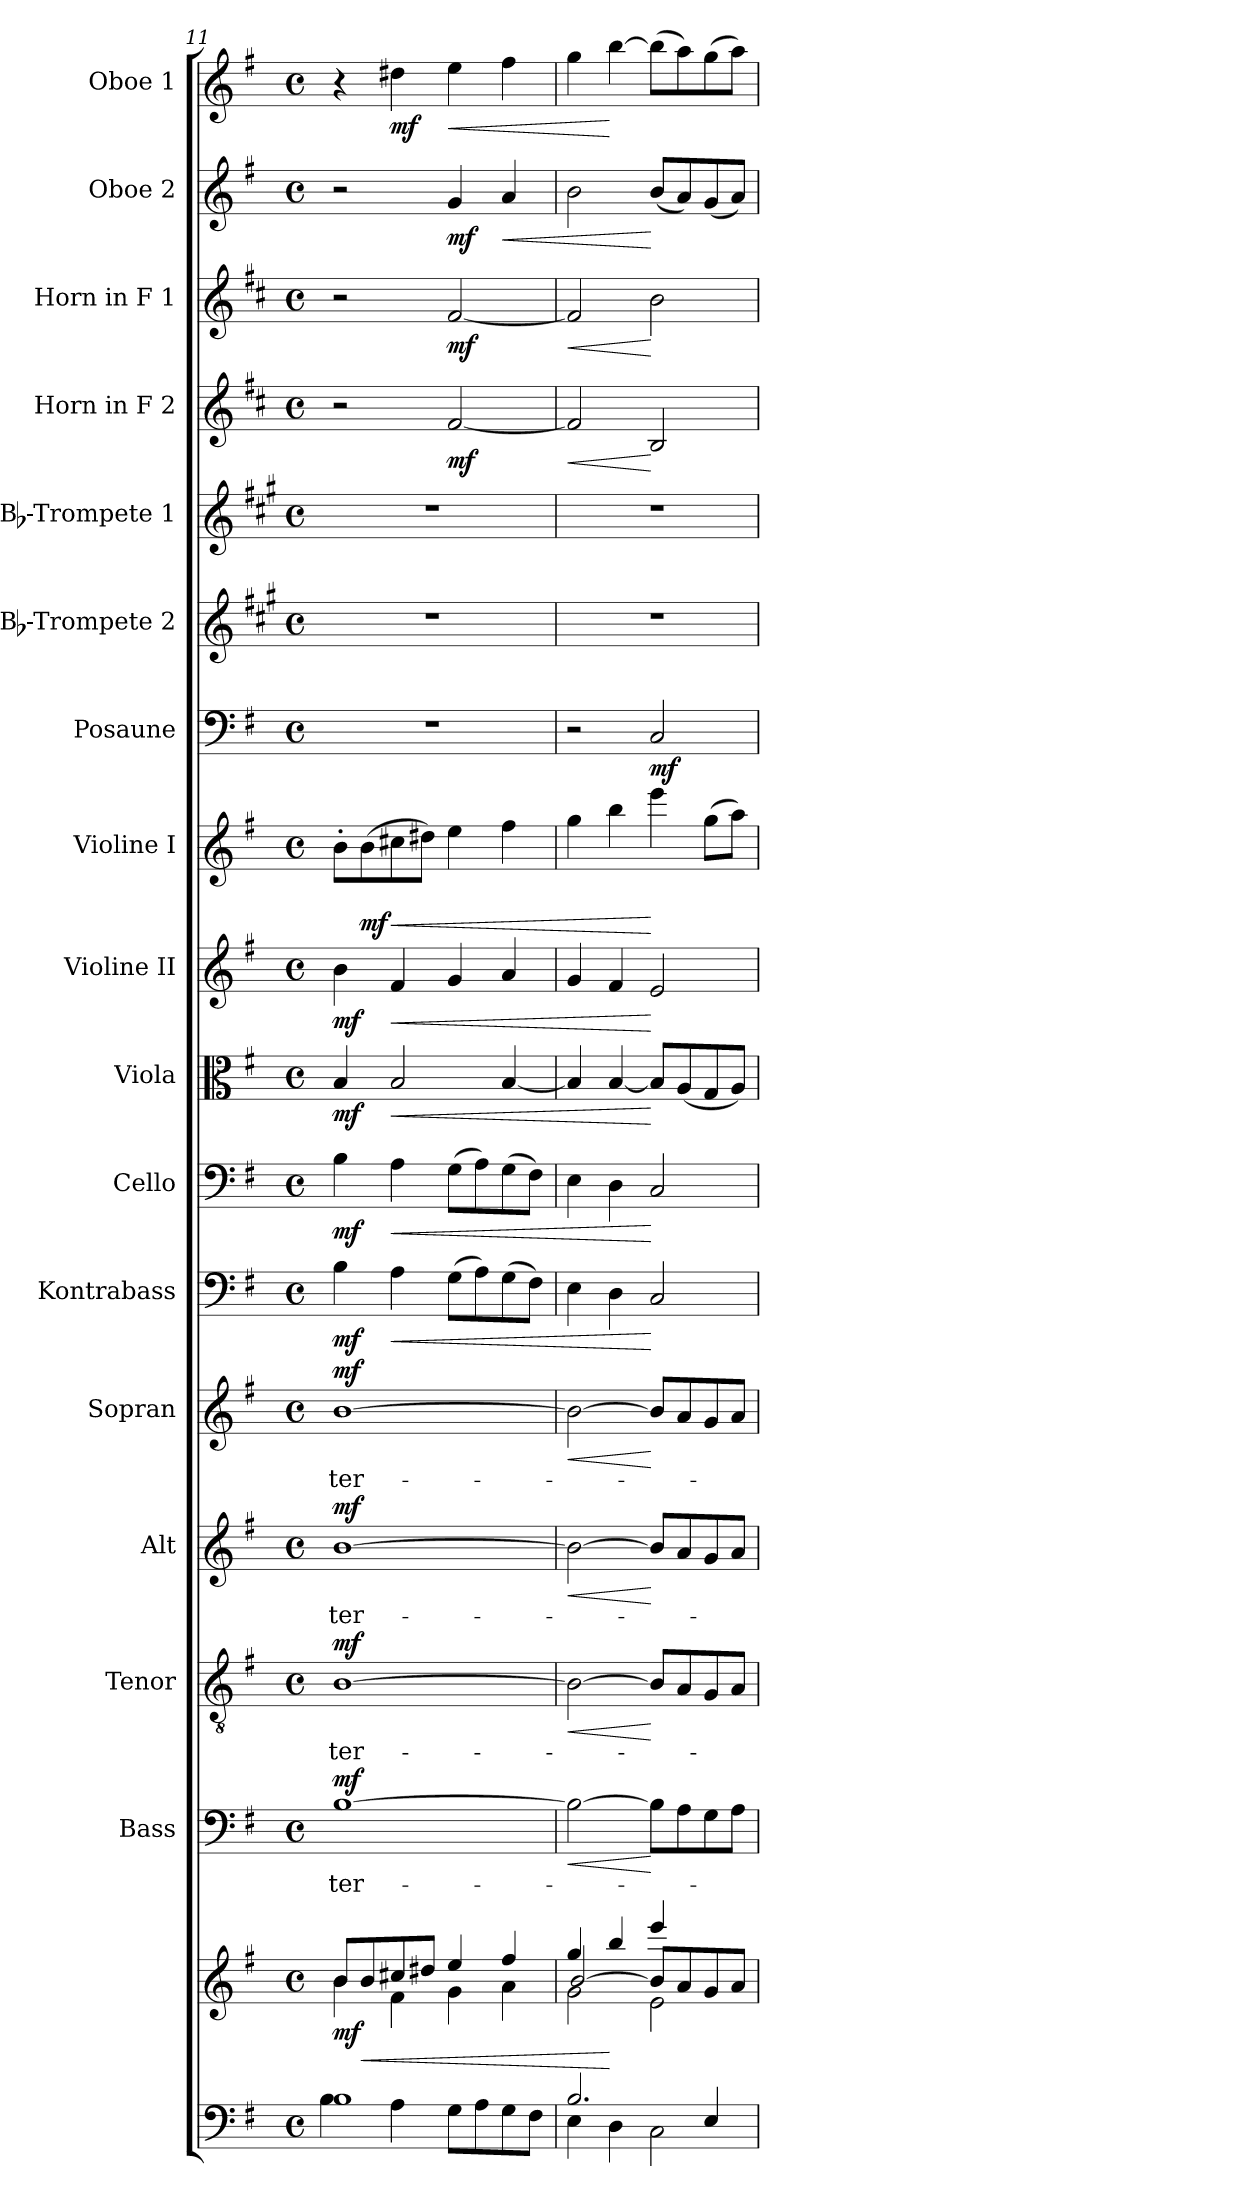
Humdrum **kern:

**kern	**kern	**dynam	**kern	**text	**dynam	**kern	**text	**dynam	**kern	**text	**dynam	**kern	**text	**dynam	**kern	**dynam	**kern	**dynam	**kern	**dynam	**kern	**dynam	**kern	**dynam	**kern	**dynam	**kern	**kern	**kern	**dynam	**kern	**dynam	**kern	**dynam	**kern	**dynam
*part17	*part17	*part17	*part16	*part16	*part16	*part15	*part15	*part15	*part14	*part14	*part14	*part13	*part13	*part13	*part12	*part12	*part11	*part11	*part10	*part10	*part9	*part9	*part8	*part8	*part7	*part7	*part6	*part5	*part4	*part4	*part3	*part3	*part2	*part2	*part1	*part1
*staff18	*staff17	*staff17/18	*staff16	*staff16	*staff16	*staff15	*staff15	*staff15	*staff14	*staff14	*staff14	*staff13	*staff13	*staff13	*staff12	*staff12	*staff11	*staff11	*staff10	*staff10	*staff9	*staff9	*staff8	*staff8	*staff7	*staff7	*staff6	*staff5	*staff4	*staff4	*staff3	*staff3	*staff2	*staff2	*staff1	*staff1
*	*	*	*I"Bass	*	*	*I"Tenor	*	*	*I"Alt	*	*	*I"Sopran	*	*	*I"Kontrabass	*	*I"Cello	*	*I"Viola	*	*I"Violine II	*	*I"Violine I	*	*I"Posaune	*	*I"Bb-Trompete 2	*I"Bb-Trompete 1	*I"Horn in F 2	*	*I"Horn in F 1	*	*I"Oboe 2	*	*I"Oboe 1	*
*	*	*	*I'B.	*	*	*I'T.	*	*	*I'A.	*	*	*I'S.	*	*	*I'Kb.	*	*	*	*I'Vla.	*	*I'Vl. II	*	*I'Vl. I	*	*I'Pos.	*	*I'Bb Trp. 2	*I'Bb Trp. 1	*	*	*	*	*I'Ob. 2	*	*I'Ob. 1	*
*clefF4	*clefG2	*	*clefF4	*	*	*clefGv2	*	*	*clefG2	*	*	*clefG2	*	*	*clefF4	*	*clefF4	*	*clefC3	*	*clefG2	*	*clefG2	*	*clefF4	*	*clefG2	*clefG2	*clefG2	*	*clefG2	*	*clefG2	*	*clefG2	*
*	*	*	*	*	*	*	*	*	*	*	*	*	*	*	*ITrd7c12	*	*	*	*	*	*	*	*	*	*	*	*ITrd1c2	*ITrd1c2	*ITrd4c7	*	*ITrd4c7	*	*	*	*	*
*k[f#]	*k[f#]	*	*k[f#]	*	*	*k[f#]	*	*	*k[f#]	*	*	*k[f#]	*	*	*k[f#]	*	*k[f#]	*	*k[f#]	*	*k[f#]	*	*k[f#]	*	*k[f#]	*	*k[f#]	*k[f#]	*k[f#]	*	*k[f#]	*	*k[f#]	*	*k[f#]	*
*G:	*G:	*	*G:	*	*	*G:	*	*	*G:	*	*	*G:	*	*	*G:	*	*G:	*	*G:	*	*G:	*	*G:	*	*G:	*	*G:	*G:	*G:	*	*G:	*	*G:	*	*G:	*
*M4/4	*M4/4	*	*M4/4	*	*	*M4/4	*	*	*M4/4	*	*	*M4/4	*	*	*M4/4	*	*M4/4	*	*M4/4	*	*M4/4	*	*M4/4	*	*M4/4	*	*M4/4	*M4/4	*M4/4	*	*M4/4	*	*M4/4	*	*M4/4	*
*met(c)	*met(c)	*	*met(c)	*	*	*met(c)	*	*	*met(c)	*	*	*met(c)	*	*	*met(c)	*	*met(c)	*	*met(c)	*	*met(c)	*	*met(c)	*	*met(c)	*	*met(c)	*met(c)	*met(c)	*	*met(c)	*	*met(c)	*	*met(c)	*
=11	=11	=11	=11	=11	=11	=11	=11	=11	=11	=11	=11	=11	=11	=11	=11	=11	=11	=11	=11	=11	=11	=11	=11	=11	=11	=11	=11	=11	=11	=11	=11	=11	=11	=11	=11	=11
*^	*^	*	*	*	*	*	*	*	*	*	*	*	*	*	*	*	*	*	*	*	*	*	*	*	*	*	*	*	*	*	*	*	*	*	*	*
!	!	!	!	!LO:DY:b	!	!LO:LY:b	!LO:DY:a	!	!LO:LY:b	!LO:DY:a	!	!LO:LY:b	!LO:DY:a	!	!LO:LY:b	!LO:DY:a	!	!LO:DY:b	!	!LO:DY:b	!	!LO:DY:b	!	!LO:DY:b	!	!	!	!	!	!	!	!	!	!	!	!	!	!
1B	4B\	8b/L	4b\	mf	[1B	ter-	mf	[1B	ter-	mf	[1b	ter-	mf	[1b	ter-	mf	4BB\	mf	4B\	mf	4B/	mf	4b\	mf	8b'>\L	.	1r	.	1r	1r	2r	.	2r	.	2r	.	4r	.
!	!	!	!	!LO:HP:b	!	!	!	!	!	!	!	!	!	!	!	!	!	!	!	!	!	!	!	!	!	!LO:DY:b	!	!	!	!	!	!	!	!	!	!	!	!
.	.	8b/	.	<	.	.	.	.	.	.	.	.	.	.	.	.	.	.	.	.	.	.	.	.	(>8b\	mf	.	.	.	.	.	.	.	.	.	.	.	.
!	!	!	!	!	!	!	!	!	!	!	!	!	!	!	!	!	!	!LO:HP:b	!	!LO:HP:b	!	!LO:HP:b	!	!LO:HP:b	!	!LO:HP:b	!	!	!	!	!	!	!	!	!	!	!	!LO:DY:b
.	4A\	8cc#X/	4f#\	.	.	.	.	.	.	.	.	.	.	.	.	.	4AA\	<	4A\	<	2B/	<	4f#/	<	8cc#X\	<	.	.	.	.	.	.	.	.	.	.	4dd#X\	mf
.	.	8dd#X/J	.	.	.	.	.	.	.	.	.	.	.	.	.	.	.	.	.	.	.	.	.	.	8dd#X\J)	.	.	.	.	.	.	.	.	.	.	.	.	.
!	!	!	!	!	!	!	!	!	!	!	!	!	!	!	!	!	!	!	!	!	!	!	!	!	!	!	!	!	!	!	!	!LO:DY:b	!	!LO:DY:b	!	!LO:DY:b	!	!LO:HP:b
.	8G\L	4ee/	4g\	.	.	.	.	.	.	.	.	.	.	.	.	.	(>8GG\L	.	(>8G\L	.	.	.	4g/	.	4ee\	.	.	.	.	.	[2B/	mf	[2B/	mf	4g/	mf	4ee\	<
.	8A\	.	.	.	.	.	.	.	.	.	.	.	.	.	.	.	8AA\)	.	8A\)	.	.	.	.	.	.	.	.	.	.	.	.	.	.	.	.	.	.	.
!	!	!	!	!	!	!	!	!	!	!	!	!	!	!	!	!	!	!	!	!	!	!	!	!	!	!	!	!	!	!	!	!	!	!	!	!LO:HP:b	!	!
.	8G\	4ff#/	4a\	.	.	.	.	.	.	.	.	.	.	.	.	.	(>8GG\	.	(>8G\	.	[4B/	.	4a/	.	4ff#\	.	.	.	.	.	.	.	.	.	4a/	<	4ff#\	.
.	8F#\J	.	.	.	.	.	.	.	.	.	.	.	.	.	.	.	8FF#\J)	.	8F#\J)	.	.	.	.	.	.	.	.	.	.	.	.	.	.	.	.	.	.	.
=12	=12	=12	=12	=12	=12	=12	=12	=12	=12	=12	=12	=12	=12	=12	=12	=12	=12	=12	=12	=12	=12	=12	=12	=12	=12	=12	=12	=12	=12	=12	=12	=12	=12	=12	=12	=12	=12	=12
*	*	*	*^	*	*	*	*	*	*	*	*	*	*	*	*	*	*	*	*	*	*	*	*	*	*	*	*	*	*	*	*	*	*	*	*	*	*	*
!	!	!	!	!	!	!	!	!LO:HP:b	!	!	!LO:HP:b	!	!	!LO:HP:b	!	!	!LO:HP:b	!	!	!	!	!	!	!	!	!	!	!	!	!	!	!	!LO:HP:b	!	!LO:HP:b	!	!	!	!
2.B/	4E\	4gg/	2g\	[2b/	.	2B\_	.	<	2B\_	.	<	2b\_	.	<	2b\_	.	<	4EE\	.	4E\	.	4B/]	.	4g/	.	4gg\	.	2r	.	1r	1r	2B/]	<	2B/]	<	2b\	.	4gg\	.
.	4D\	4bb/	.	.	[	.	.	.	.	.	.	.	.	.	.	.	.	4DD\	.	4D\	.	[4B/	.	4f#/	.	4bb\	.	.	.	.	.	.	.	.	.	.	.	[4bb\	[
!	!	!	!	!	!	!	!	!	!	!	!	!	!	!	!	!	!	!	!	!	!	!	!	!	!	!	!	!	!LO:DY:b	!	!	!	!	!	!	!	!	!	!
.	2C\	4eee/	2e\	8b/L]	.	8B\L]	.	[	8B/L]	.	[	8b/L]	.	[	8b/L]	.	[	2CC/	[	2C/	[	8B/L]	[	2e/	[	4eee\	[	2C/	mf	.	.	2E/	[	2e\	[	(<8b/L	[	(>8bb\L]	.
.	.	.	.	8a/	.	8A\	.	.	8A/	.	.	8a/	.	.	8a/	.	.	.	.	.	.	(<8A/	.	.	.	.	.	.	.	.	.	.	.	.	.	8a/)	.	8aa\)	.
4E/	.	4ryy	.	8g/	.	8G\	.	.	8G/	.	.	8g/	.	.	8g/	.	.	.	.	.	.	8G/	.	.	.	(>8gg\L	.	.	.	.	.	.	.	.	.	(<8g/	.	(>8gg\	.
.	.	.	.	8a/J	.	8A\J	.	.	8A/J	.	.	8a/J	.	.	8a/J	.	.	.	.	.	.	8A/J)	.	.	.	8aa\J)	.	.	.	.	.	.	.	.	.	8a/J)	.	8aa\J)	.
*v	*v	*	*	*	*	*	*	*	*	*	*	*	*	*	*	*	*	*	*	*	*	*	*	*	*	*	*	*	*	*	*	*	*	*	*	*	*	*	*
*	*v	*v	*v	*	*	*	*	*	*	*	*	*	*	*	*	*	*	*	*	*	*	*	*	*	*	*	*	*	*	*	*	*	*	*	*	*	*	*
=	=	=	=	=	=	=	=	=	=	=	=	=	=	=	=	=	=	=	=	=	=	=	=	=	=	=	=	=	=	=	=	=	=	=	=	=
*-	*-	*-	*-	*-	*-	*-	*-	*-	*-	*-	*-	*-	*-	*-	*-	*-	*-	*-	*-	*-	*-	*-	*-	*-	*-	*-	*-	*-	*-	*-	*-	*-	*-	*-	*-	*-
